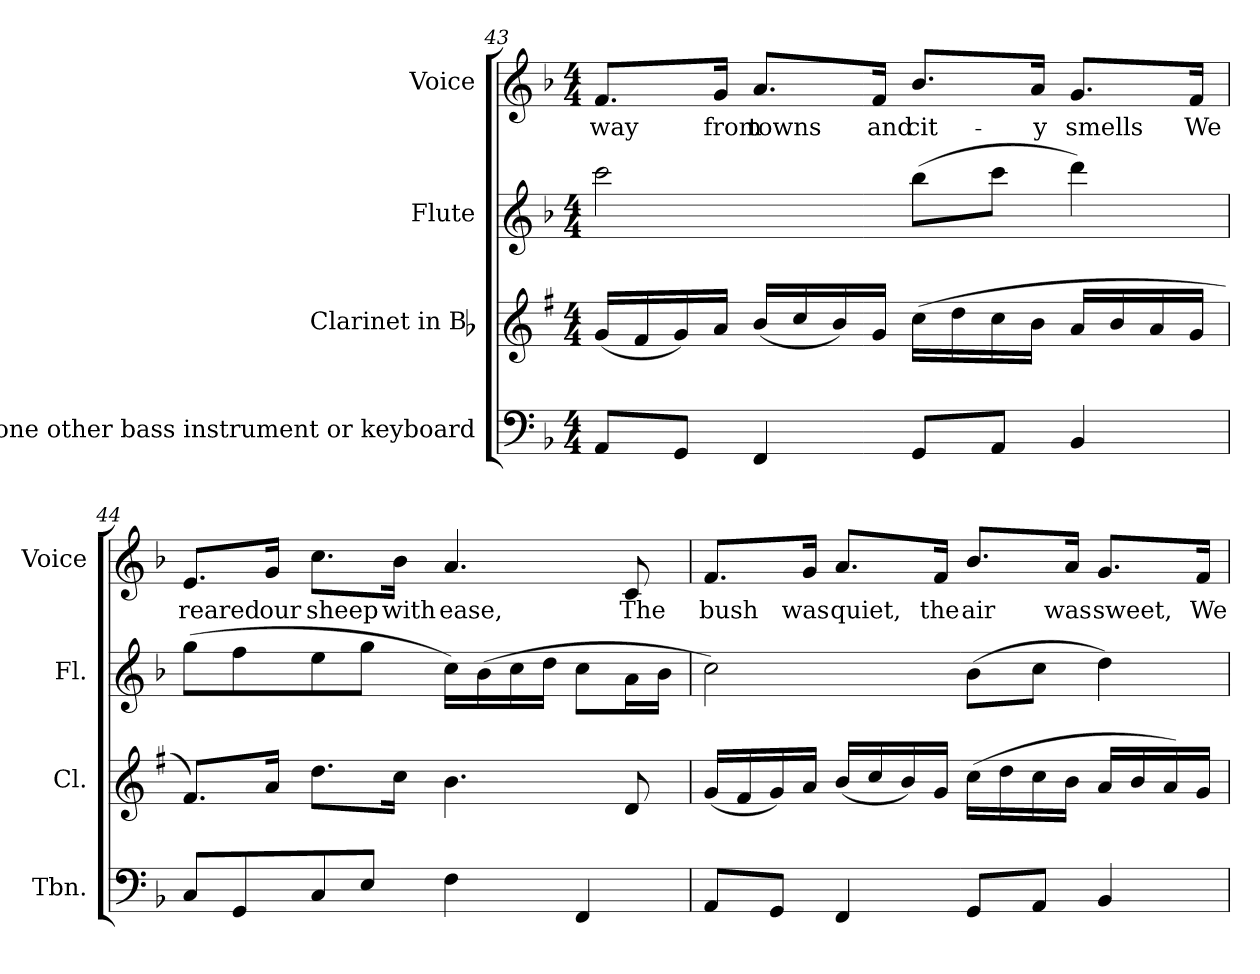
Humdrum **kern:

**kern	**kern	**kern	**kern	**text
*part4	*part3	*part2	*part1	*part1
*staff4	*staff3	*staff2	*staff1	*staff1
*I"Trombone other bass instrument  or keyboard	*I"Clarinet in Bb	*I"Flute	*I"Voice	*
*I'Tbn.	*I'Cl.	*I'Fl.	*I'Voice	*
*clefF4	*clefG2	*clefG2	*clefG2	*
*	*ITrd1c2	*	*	*
*k[b-]	*k[b-]	*k[b-]	*k[b-]	*
*F:	*F:	*F:	*F:	*
*M4/4	*M4/4	*M4/4	*M4/4	*
=43	=43	=43	=43	=43
!	!	!	!	!LO:LY:b:color=#000000
8AAi/L	(16fi/LL	2ccci\	8.fi/L	-way
.	16ei/	.	.	.
8GGi/J	16fi/)	.	.	.
!	!	!	!	!LO:LY:b:color=#000000
.	16gi/JJ	.	16gi/Jk	from
!	!	!	!	!LO:LY:b:color=#000000
4FFi/	(16ai/LL	.	8.ai/L	towns
.	16b-i/	.	.	.
.	16ai/)	.	.	.
!	!	!	!	!LO:LY:b:color=#000000
.	16fi/JJ	.	16fi/Jk	and
!	!	!	!	!LO:LY:b:color=#000000
8GGi/L	(16b-i\LL	(8bb-i\L	8.b-i/L	cit-
.	16cci\	.	.	.
8AAi/J	16b-i\	8ccci\J	.	.
!	!	!	!	!LO:LY:b:color=#000000
.	16ai\JJ	.	16ai/Jk	-y
!	!	!	!	!LO:LY:b:color=#000000
4BB-i/	16gi/LL	4dddi\)	8.gi/L	smells
.	16ai/	.	.	.
.	16gi/	.	.	.
!	!	!	!	!LO:LY:b:color=#000000
.	16fi/JJ	.	16fi/Jk	We
!!LO:LB:g=z
=44	=44	=44	=44	=44
!	!	!	!	!LO:LY:b:color=#000000
8Ci/L	8.ei/L)	(8ggi\L	8.ei/L	reared
8GGi/	.	8ffi\	.	.
!	!	!	!	!LO:LY:b:color=#000000
.	16gi/Jk	.	16gi/Jk	our
!	!	!	!	!LO:LY:b:color=#000000
8Ci/	8.cci\L	8eei\	8.cci\L	sheep
8Ei/J	.	8ggi\J	.	.
!	!	!	!	!LO:LY:b:color=#000000
.	16b-i\Jk	.	16b-i\Jk	with
!	!	!	!	!LO:LY:b:color=#000000
4Fi\	4.ai\	16cci\LL)	4.ai/	ease,
.	.	(16b-i\	.	.
.	.	16cci\	.	.
.	.	16ddi\JJ	.	.
4FFi/	.	8cci\L	.	.
!	!	!	!	!LO:LY:b:color=#000000
.	8ci/	16ai\L	8ci/	The
.	.	16b-i\JJ	.	.
=45	=45	=45	=45	=45
!	!	!	!	!LO:LY:b:color=#000000
8AAi/L	(16fi/LL	2cci\)	8.fi/L	bush
.	16ei/	.	.	.
8GGi/J	16fi/)	.	.	.
!	!	!	!	!LO:LY:b:color=#000000
.	16gi/JJ	.	16gi/Jk	was
!	!	!	!	!LO:LY:b:color=#000000
4FFi/	(16ai/LL	.	8.ai/L	quiet,
.	16b-i/	.	.	.
.	16ai/)	.	.	.
!	!	!	!	!LO:LY:b:color=#000000
.	16fi/JJ	.	16fi/Jk	the
!	!	!	!	!LO:LY:b:color=#000000
8GGi/L	(16b-i\LL	(8b-i\L	8.b-i/L	air
.	16cci\	.	.	.
8AAi/J	16b-i\	8cci\J	.	.
!	!	!	!	!LO:LY:b:color=#000000
.	16ai\JJ	.	16ai/Jk	was
!	!	!	!	!LO:LY:b:color=#000000
4BB-i/	16gi/LL	4ddi\)	8.gi/L	sweet,
.	16ai/	.	.	.
.	16gi/)	.	.	.
!	!	!	!	!LO:LY:b:color=#000000
.	16fi/JJ	.	16fi/Jk	We
=	=	=	=	=
*-	*-	*-	*-	*-
